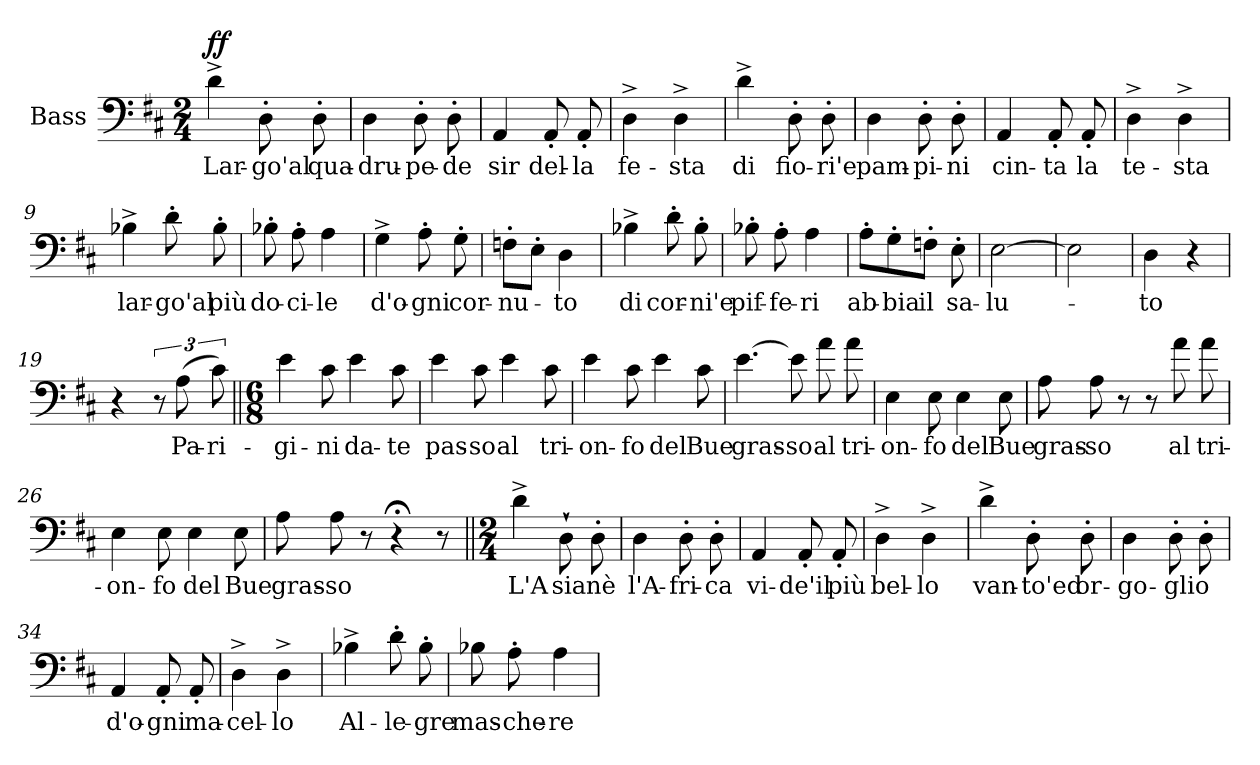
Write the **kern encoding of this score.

**kern	**text	**dynam
*part1	*part1	*part1
*staff1	*staff1	*staff1
*I"Bass	*	*
*I'B.	*	*
*clefF4	*	*
*k[f#c#]	*	*
*D:	*	*
*M2/4	*	*
=1	=1	=1
!	!	!LO:DY:a
4d^\	Lar-	ff
8D'\	-go'al	.
8D'\	qua-	.
=2	=2	=2
4D\	-dru-	.
8D'\	-pe-	.
8D'\	-de	.
=3	=3	=3
4AA/	sir	.
8AA'/	del-	.
8AA'/	-la	.
=4	=4	=4
4D^\	fe-	.
4D^\	-sta	.
=5	=5	=5
4d^\	di	.
8D'\	fio-	.
8D'\	-ri'e	.
=6	=6	=6
4D\	pam-	.
8D'\	-pi-	.
8D'\	-ni	.
=7	=7	=7
4AA/	cin-	.
8AA'/	-ta	.
8AA'/	la	.
=8	=8	=8
4D^\	te-	.
4D^\	-sta	.
!!LO:PB:g=z
=9	=9	=9
4B-X^\	lar-	.
8d'\	-go'al	.
8B-'\	più	.
=10	=10	=10
8B-X'\	do-	.
8A'\	-ci-	.
4A\	-le	.
=11	=11	=11
4G^\	d'o-	.
8A'\	-gni	.
8G'\	cor-	.
=12	=12	=12
8Fn'\L	-nu-	.
8E'\J	.	.
4D\	-to	.
=13	=13	=13
4B-X^\	di	.
8d'\	cor-	.
8B-'\	-ni'e	.
=14	=14	=14
8B-X'\	pif-	.
8A'\	-fe-	.
4A\	-ri	.
=15	=15	=15
8A'\L	ab-	.
8G'\	-bia	.
8Fn'\J	il	.
8E'\	sa-	.
=16	=16	=16
[2E\	-lu-	.
=17	=17	=17
2E\]	.	.
=18	=18	=18
4D\	-to	.
4r	.	.
!!LO:LB:g=z
=19	=19	=19
4r	.	.
12r	.	.
(>12A\	Pa-	.
12c#\)	-ri-	.
=20||	=20||	=20||
*M6/8	*	*
4e\	-gi-	.
8c#\	-ni	.
4e\	da-	.
8c#\	-te	.
=21	=21	=21
4e\	pas-	.
8c#\	-so	.
4e\	al	.
8c#\	tri-	.
=22	=22	=22
4e\	-on-	.
8c#\	-fo	.
4e\	del	.
8c#\	Bue	.
=23	=23	=23
[4.e\	gras-	.
8e\]	-so	.
8a\	al	.
8a\	tri-	.
=24	=24	=24
4E\	-on-	.
8E\	-fo	.
4E\	del	.
8E\	Bue	.
!!LO:PB:g=z
=25	=25	=25
8A\	gras-	.
8A\	-so	.
8r	.	.
8r	.	.
8a\	al	.
8a\	tri-	.
=26	=26	=26
4E\	-on-	.
8E\	-fo	.
4E\	del	.
8E\	Bue	.
=27	=27	=27
8A\	gras-	.
8A\	-so	.
8r	.	.
4r;<	.	.
8r	.	.
=28||	=28||	=28||
*M2/4	*	*
4d^\	L'A	.
8D''\	sia	.
8D'\	nè	.
=29	=29	=29
4D\	l'A-	.
8D'\	-fri-	.
8D'\	-ca	.
=30	=30	=30
4AA/	vi-	.
8AA'/	-de'il	.
8AA'/	più	.
=31	=31	=31
4D^\	bel-	.
4D^\	-lo	.
!!LO:LB:g=z
=32	=32	=32
4d^\	van-	.
8D'\	-to'ed	.
8D'\	or-	.
=33	=33	=33
4D\	-go-	.
8D'\	-glio	.
8D'\	.	.
=34	=34	=34
4AA/	d'o-	.
8AA'/	-gni	.
8AA'/	ma-	.
=35	=35	=35
4D^\	-cel-	.
4D^\	-lo	.
=36	=36	=36
4B-X^\	Al-	.
8d'\	-le-	.
8B-'\	-gre	.
=37	=37	=37
8B-X\	mas-	.
8A'\	-che-	.
4A\	-re	.
=	=	=
*-	*-	*-
